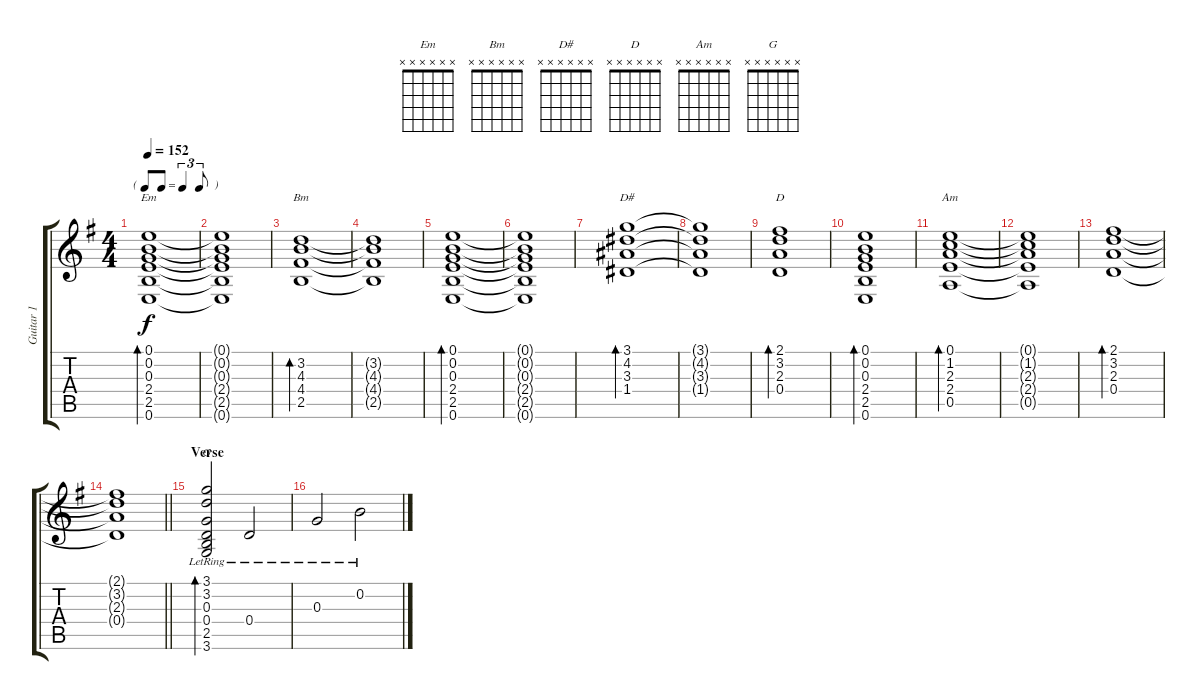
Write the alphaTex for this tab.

\track ("Guitar 1" "Guitar 1") {instrument overdrivenguitar}
\staff {score tabs}
\tuning (E4 B3 G3 D3 A2 E2) {hide}
\chord ("Em" x x x x x x)
\chord ("Bm" x x x x x x)
\chord ("D#" x x x x x x)
\chord ("D" x x x x x x)
\chord ("Am" x x x x x x)
\chord ("G" x x x x x x)
\ts (4 4)
\tf triplet8th
\tempo 152
\clef g2
\ks g
(0.1 0.2 0.3 2.4 2.5 0.6).1{bd 60 ch "Em" dy f} |
(0.1{t} 0.2{t} 0.3{t} 2.4{t} 2.5{t} 0.6{t}).1 |
(3.2 4.3 4.4 2.5).1{bd 60 ch "Bm"} |
(3.2{t} 4.3{t} 4.4{t} 2.5{t}).1 |
(0.1 0.2 0.3 2.4 2.5 0.6).1{bd 60} |
(0.1{t} 0.2{t} 0.3{t} 2.4{t} 2.5{t} 0.6{t}).1 |
(3.1 4.2 3.3 1.4).1{bd 60 ch "D#"} |
(3.1{t} 4.2{t} 3.3{t} 1.4{t}).1 |
(2.1 3.2 2.3 0.4).1{bd 60 ch "D"} |
(0.1 0.2 0.3 2.4 2.5 0.6).1{bd 60} |
(0.1 1.2 2.3 2.4 0.5).1{bd 60 ch "Am"} |
(0.1{t} 1.2{t} 2.3{t} 2.4{t} 0.5{t}).1 |
(2.1 3.2 2.3 0.4).1{bd 60} |
\barLineRight lightlight
(2.1{t} 3.2{t} 2.3{t} 0.4{t}).1 |
\section ("" "Verse")
(3.1{lr} 3.2{lr} 0.3{lr} 0.4{lr} 2.5{lr} 3.6{lr}).2{bd 60 ch "G"} 0.4{lr}.2 |
0.3{lr}.2 0.2{lr}.2
